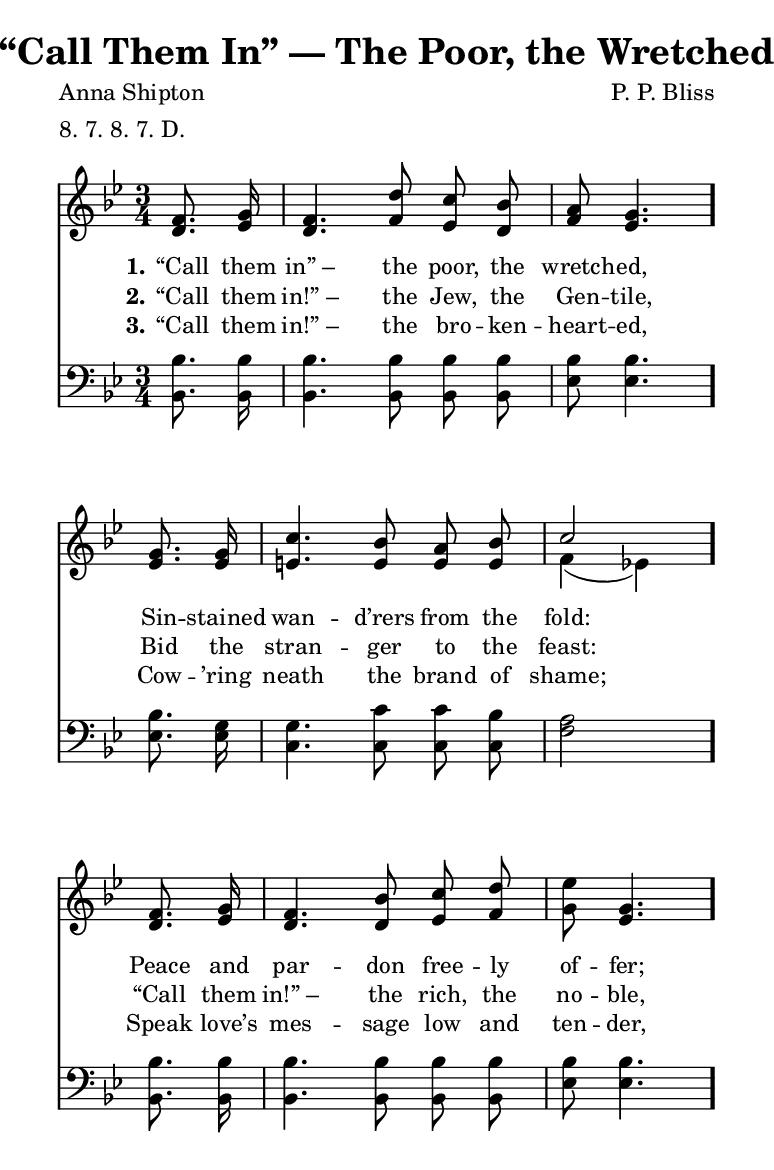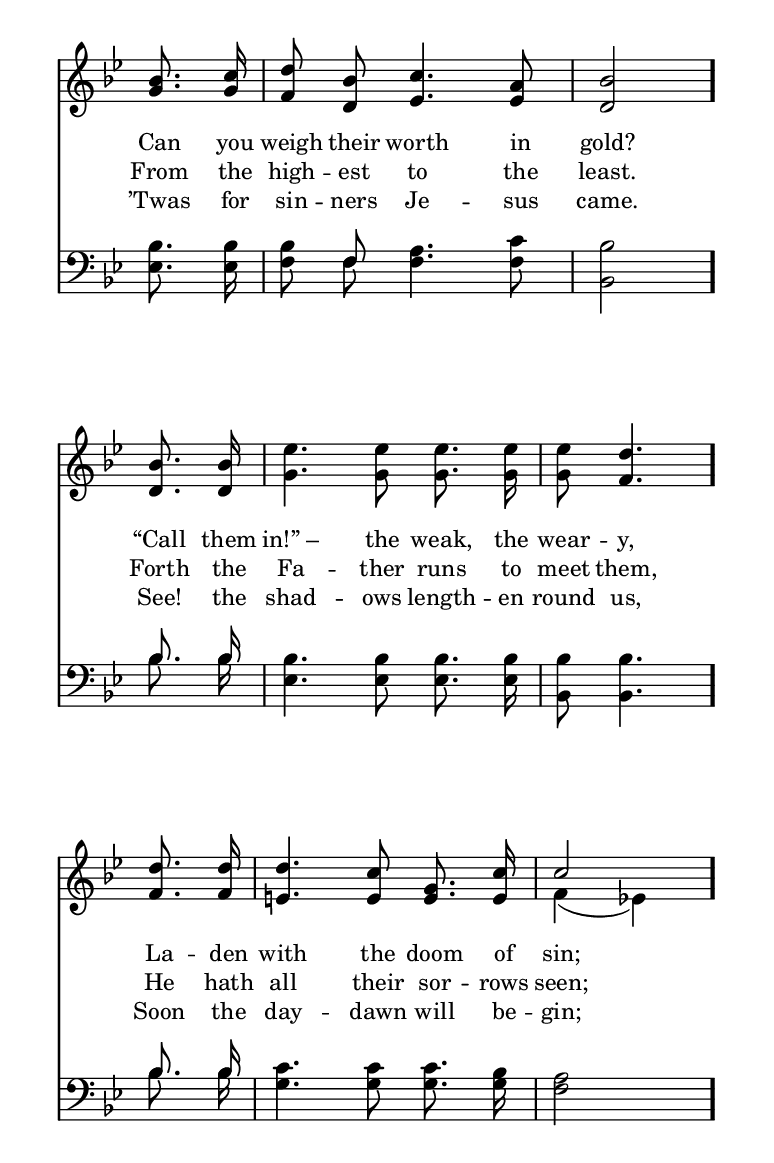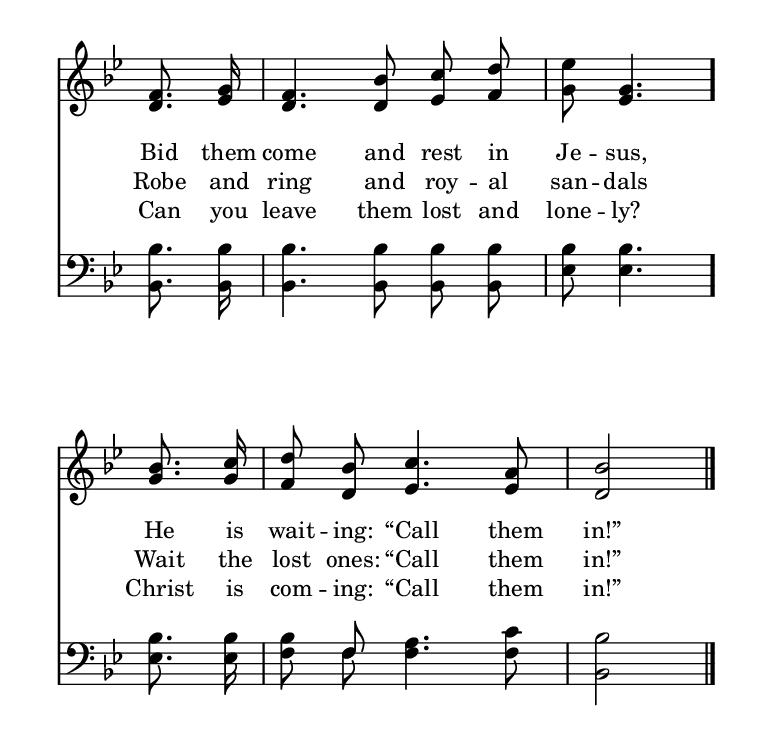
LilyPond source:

\include "common/global.ily"
\paper {
  \include "common/paper.ily"
}

\header{
  %gospel
  hymnnumber = "64"
  title = "“Call Them In” — The Poor, the Wretched"
  tunename = "Lower Lights"
  meter = "8. 7. 8. 7. D."
  poet = "Anna Shipton"
  composer = "P. P. Bliss"
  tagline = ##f
}

% for fermata in MIDI
ta = { \tempo 4=78 }
tb = { \tempo 4=39 }

patternAA = { c8. c16 | c4. c8 c8 c8 | c8 c4. }

patternBA = { c8. c16 | c4. c8 c8 c8 | c2 }
patternBB = { c8. c16 | c4. c8 c8 c8 | c4( c4) }
patternBC = { c8. c16 | c8 c8 c4. c8 | c2 }

patternCA = { c8. c16 | c4. c8 c8. c16 | c8 c4. }

patternDA = { c8. c16 | c4. c8 c8. c16 | c2 }
patternDB = { c8. c16 | c4. c8 c8. c16 | c4( c4) }

global = {
  \include "common/overrides.ily"
  \override Staff.TimeSignature.style = #'numbered
  \time 3/4
  \override Score.MetronomeMark.transparent = ##t % hide all fermata changes too
  \ta
  \key bes \major
  \partial 4
  \autoBeamOff
}

notesSoprano = {
\global
\relative c' {

  \changePitch \patternAA { f g | f d' c bes | a g }
  \changePitch \patternBA { g g | c bes a bes | c }
  \changePitch \patternAA { f, g | f bes c d | ees g, }
  \changePitch \patternBC { bes c | d bes c a | bes }

  \changePitch \patternCA { bes bes | ees ees ees ees | ees d }
  \changePitch \patternDA { d d | d c g c | c }
  \changePitch \patternAA { f, g | f bes c d | ees g, }
  \changePitch \patternBC { bes c | d bes c a | bes }

  \bar "|."

}
}

notesAlto = {
\global
\relative e' {

  \changePitch \patternAA { d ees | d f ees d | f ees }
  \changePitch \patternBB { ees ees | e e e e | f ees! }
  \changePitch \patternAA { d ees | d d ees f | g ees }
  \changePitch \patternBC { g g | f d ees ees | d }

  \changePitch \patternCA { d d | g g g g | g f }
  \changePitch \patternDB { f f e e e e | f ees! }
  \changePitch \patternAA { d ees | d d ees f | g ees }
  \changePitch \patternBC { g g | f d ees ees | d }

}
}

notesTenor = {
\global
\relative a {

  \changePitch \patternAA { bes bes | bes bes bes bes | bes bes }
  \changePitch \patternBA { bes g | g c c bes | a }
  \changePitch \patternAA { bes bes | bes bes bes bes | bes bes }
  \changePitch \patternBC { bes bes | bes f a c | bes }

  \changePitch \patternCA { bes bes | bes bes bes bes | bes bes }
  \changePitch \patternDA { bes bes | c c c bes | a }
  \changePitch \patternAA { bes bes | bes bes bes bes | bes bes }
  \changePitch \patternBC { bes bes | bes f a c | bes }

}
}

notesBass = {
\global
\relative f, {

  \changePitch \patternAA { bes bes | bes bes bes bes | ees ees }
  \changePitch \patternBA { ees ees | c c c c | f }
  \changePitch \patternAA { bes, bes | bes bes bes bes | ees ees }
  \changePitch \patternBC { ees ees | f f f f | bes, }

  \changePitch \patternCA { bes' bes | ees, ees ees ees | bes bes }
  \changePitch \patternDA { bes' bes | g g g g | f }
  \changePitch \patternAA { bes, bes | bes bes bes bes | ees ees }
  \changePitch \patternBC { ees ees | f f f f | bes, }

}
}

wordsA = \lyricmode {
\set stanza = "1."

“Call them in”_– the poor, the wretch -- ed, \bar "."
Sin -- stained wan -- d’rers from the fold: \bar "." \eogbreak
Peace and par -- don free -- ly of -- fer; \bar "."
Can you weigh their worth in gold? \bar "." \eogbreak
“Call them in!”_– the weak, the wear -- y, \bar "."
La -- den with the doom of sin; \bar "." \eogbreak
Bid them come and rest in Je -- sus, \bar "."
He is wait -- ing: “Call them in!” \bar "." \eogbreak

}

wordsB = \lyricmode {
\set stanza = "2."

“Call them in!”_– the Jew, the Gen -- tile,
Bid the stran -- ger to the feast:
“Call them in!”_– the rich, the no -- ble,
From the high -- est to the least.
Forth the Fa -- ther runs to meet them,
He hath all their sor -- rows seen;
Robe and ring and roy -- al san -- dals
Wait the lost ones: “Call them in!”

}

wordsC = \lyricmode {
\set stanza = "3."

“Call them in!”_– the bro -- ken -- heart -- ed,
Cow -- ’ring neath the brand of shame;
Speak love’s mes -- sage low and ten -- der,
’Twas for sin -- ners Je -- sus came.
See! the shad -- ows length -- en round us,
Soon the day -- dawn will be -- gin;
Can you leave them lost and lone -- ly?
Christ is com -- ing: “Call them in!”

}

\score {
  \context ChoirStaff <<
    \context Staff = upper <<
      \set Staff.autoBeaming = ##f
      \set ChoirStaff.systemStartDelimiter = #'SystemStartBar
      \set ChoirStaff.printPartCombineTexts = ##f
      \partcombine #'(2 . 11) \notesSoprano \notesAlto
      \context NullVoice = sopranos { \voiceOne << \notesSoprano >> }
      \context Lyrics = one   \lyricsto sopranos \wordsA
      \context Lyrics = two   \lyricsto sopranos \wordsB
      \context Lyrics = three \lyricsto sopranos \wordsC
    >>
    \context Staff = men <<
      \set Staff.autoBeaming = ##f
      \clef bass
      \set ChoirStaff.printPartCombineTexts = ##f
      \partcombine #'(2 . 11) \notesTenor \notesBass
    >>
  >>
  \layout {
    \include "common/layout.ily"
  }
  #(cond ((ly:get-option 'eog-midi-permitted) #{ \midi{
    \include "common/midi.ily"
  } #}))
}

\version "2.19.49"  % necessary for upgrading to future LilyPond versions.

% vi:set et ts=2 sw=2 ai nocindent syntax=lilypond:
